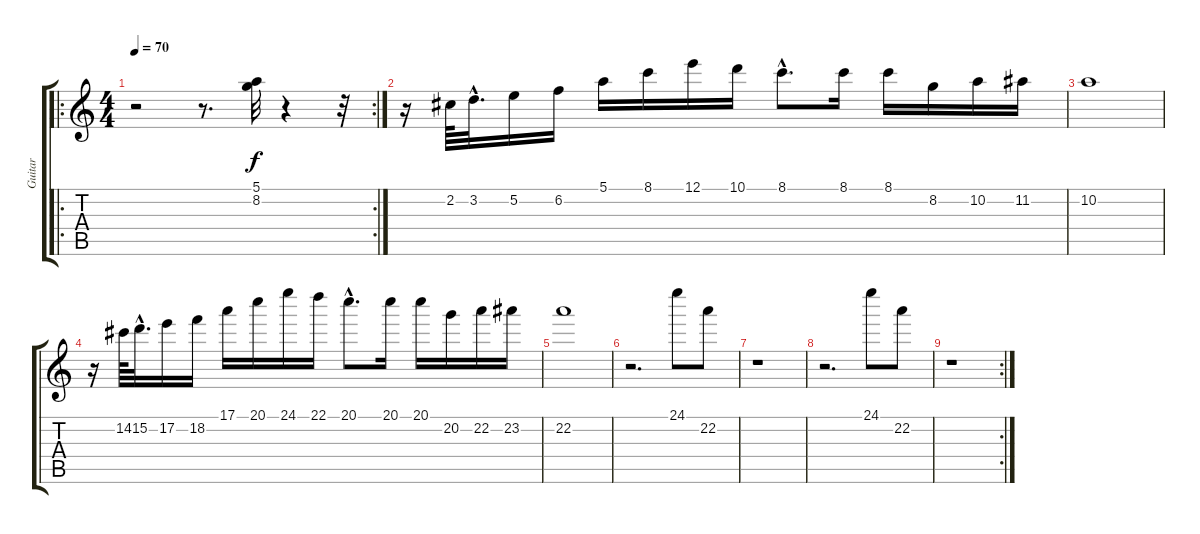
\track ("Guitar" "Guitar") {instrument acousticguitarnylon}
\staff {score tabs}
\tuning (E4 B3 G3 D3 A2 E2) {hide}
\ro
\rc 2
\ts (4 4)
\tempo 70
\clef g2
\ks c
r.2{dy f instrument acousticguitarnylon} r.8{d} (5.1 8.2).32 r.4 r.32 |
r.16 2.2.64 3.2{hac}.32{d} 5.2.16 6.2.16 5.1.16 8.1.16 12.1.16 10.1.16 8.1{hac}.8{d} 8.1.16 8.1.16 8.2.16 10.2.16 11.2.16 |
10.2.1 |
r.16 14.2.64 15.2{hac}.32{d} 17.2.16 18.2.16 17.1.16 20.1.16 24.1.16 22.1.16 20.1{hac}.8{d} 20.1.16 20.1.16 20.2.16 22.2.16 23.2.16 |
22.2.1 |
r.2{d} 24.1.8 22.2.8 |
r.1 |
r.2{d} 24.1.8 22.2.8 |
\rc 2
r.1
